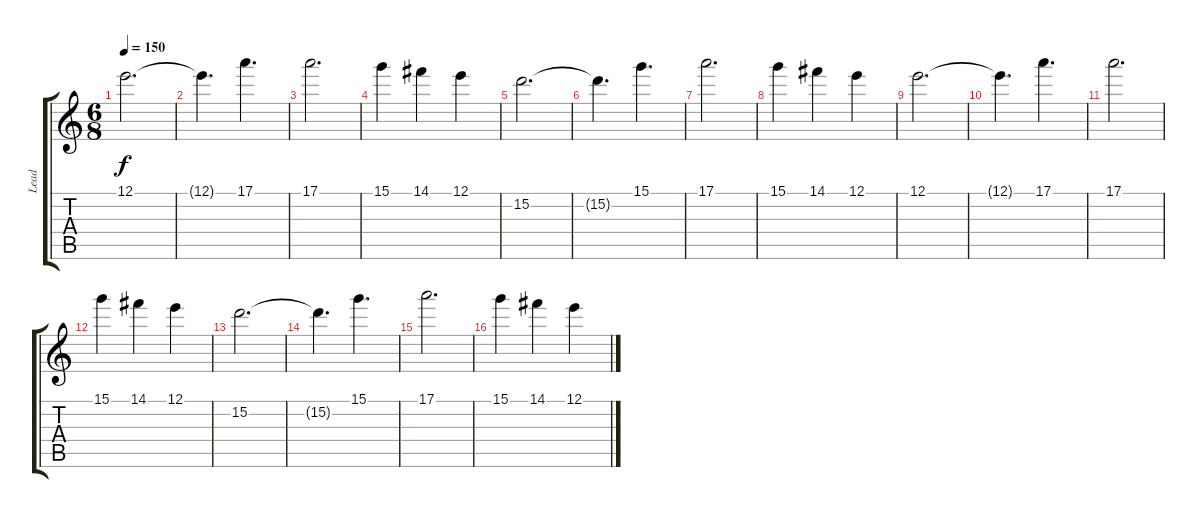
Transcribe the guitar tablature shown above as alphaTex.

\track ("Lead" "Lead") {instrument distortionguitar}
\staff {score tabs}
\tuning (E4 B3 G3 D3 A2 E2) {hide}
\ts (6 8)
\tempo 150
\clef g2
\ks c
12.1.2{d dy f} |
12.1{t}.4{d} 17.1.4{d} |
17.1.2{d} |
15.1.4 14.1.4 12.1.4 |
15.2.2{d} |
15.2{t}.4{d} 15.1.4{d} |
17.1.2{d} |
15.1.4 14.1.4 12.1.4 |
12.1.2{d} |
12.1{t}.4{d} 17.1.4{d} |
17.1.2{d} |
15.1.4 14.1.4 12.1.4 |
15.2.2{d} |
15.2{t}.4{d} 15.1.4{d} |
17.1.2{d} |
15.1.4 14.1.4 12.1.4
